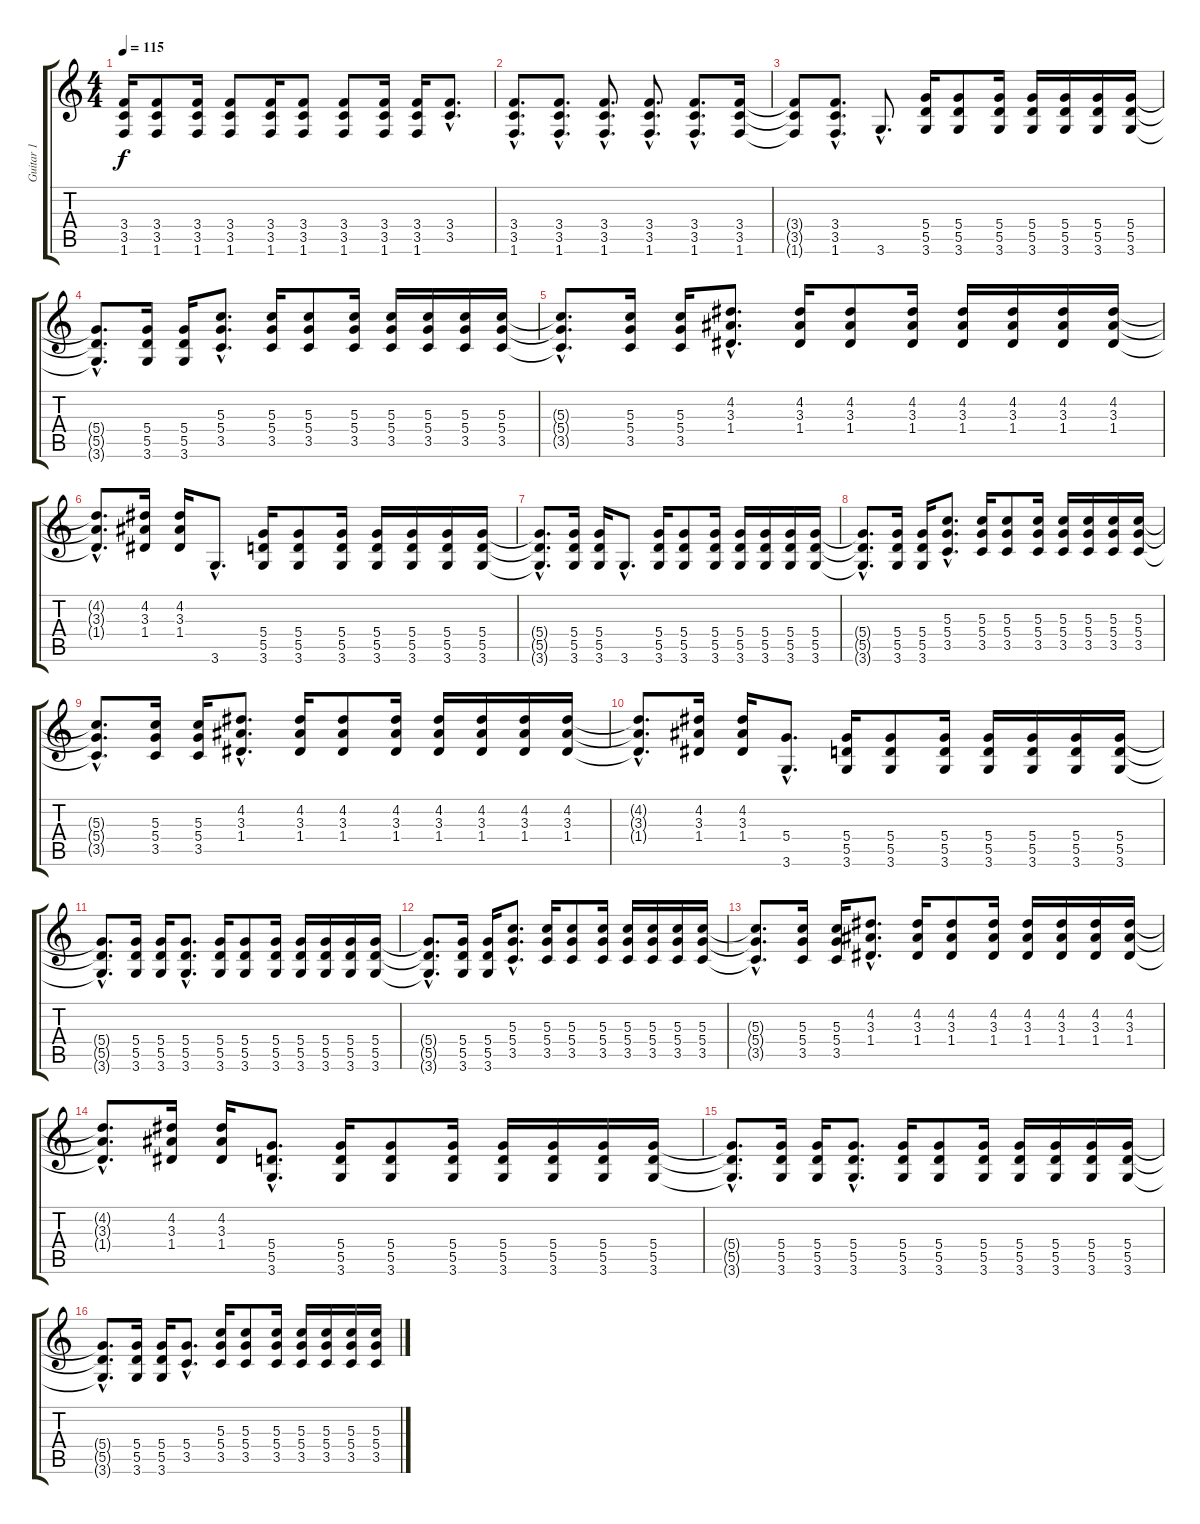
\track ("Guitar 1" "Guitar 1") {instrument overdrivenguitar}
\staff {score tabs}
\tuning (E4 B3 G3 D3 A2 E2) {hide}
\ts (4 4)
\tempo 115
\clef g2
\ks c
(3.4{t} 3.5{t} 1.6{t}).16{dy f} (3.4 3.5 1.6).8 (3.4 3.5 1.6).16 (3.4 3.5 1.6).8 (3.4 3.5 1.6).16 (3.4 3.5 1.6).8 (3.4 3.5 1.6).8 (3.4 3.5 1.6).16 (3.4 3.5 1.6).16 (3.4{hac} 3.5{hac}).8{d} |
(3.4{hac} 3.5{hac} 1.6{hac}).8{d} (3.4{hac} 3.5{hac} 1.6{hac}).8{d} (3.4{hac} 3.5{hac} 1.6{hac}).8{d} (3.4{hac} 3.5{hac} 1.6{hac}).8{d} (3.4{hac} 3.5{hac} 1.6{hac}).8{d} (3.4 3.5 1.6).16 |
(3.4{t} 3.5{t} 1.6{t}).8 (3.4{hac} 3.5{hac} 1.6{hac}).8{d} 3.6{hac}.8{d} (5.4 5.5 3.6).16 (5.4 5.5 3.6).8 (5.4 5.5 3.6).16 (5.4 5.5 3.6).16 (5.4 5.5 3.6).16 (5.4 5.5 3.6).16 (5.4 5.5 3.6).16 |
(5.4{hac t} 5.5{hac t} 3.6{hac t}).8{d} (5.4 5.5 3.6).16 (5.4 5.5 3.6).16 (5.3{hac} 5.4{hac} 3.5{hac}).8{d} (5.3 5.4 3.5).16 (5.3 5.4 3.5).8 (5.3 5.4 3.5).16 (5.3 5.4 3.5).16 (5.3 5.4 3.5).16 (5.3 5.4 3.5).16 (5.3 5.4 3.5).16 |
(5.3{hac t} 5.4{hac t} 3.5{hac t}).8{d} (5.3 5.4 3.5).16 (5.3 5.4 3.5).16 (4.2{hac} 3.3{hac} 1.4{hac}).8{d} (4.2 3.3 1.4).16 (4.2 3.3 1.4).8 (4.2 3.3 1.4).16 (4.2 3.3 1.4).16 (4.2 3.3 1.4).16 (4.2 3.3 1.4).16 (4.2 3.3 1.4).16 |
(4.2{hac t} 3.3{hac t} 1.4{hac t}).8{d} (4.2 3.3 1.4).16 (4.2 3.3 1.4).16 3.6{hac}.8{d} (5.4 5.5 3.6).16 (5.4 5.5 3.6).8 (5.4 5.5 3.6).16 (5.4 5.5 3.6).16 (5.4 5.5 3.6).16 (5.4 5.5 3.6).16 (5.4 5.5 3.6).16 |
(5.4{hac t} 5.5{hac t} 3.6{hac t}).8{d} (5.4 5.5 3.6).16 (5.4 5.5 3.6).16 3.6{hac}.8{d} (5.4 5.5 3.6).16 (5.4 5.5 3.6).8 (5.4 5.5 3.6).16 (5.4 5.5 3.6).16 (5.4 5.5 3.6).16 (5.4 5.5 3.6).16 (5.4 5.5 3.6).16 |
(5.4{hac t} 5.5{hac t} 3.6{hac t}).8{d} (5.4 5.5 3.6).16 (5.4 5.5 3.6).16 (5.3{hac} 5.4{hac} 3.5{hac}).8{d} (5.3 5.4 3.5).16 (5.3 5.4 3.5).8 (5.3 5.4 3.5).16 (5.3 5.4 3.5).16 (5.3 5.4 3.5).16 (5.3 5.4 3.5).16 (5.3 5.4 3.5).16 |
(5.3{hac t} 5.4{hac t} 3.5{hac t}).8{d} (5.3 5.4 3.5).16 (5.3 5.4 3.5).16 (4.2{hac} 3.3{hac} 1.4{hac}).8{d} (4.2 3.3 1.4).16 (4.2 3.3 1.4).8 (4.2 3.3 1.4).16 (4.2 3.3 1.4).16 (4.2 3.3 1.4).16 (4.2 3.3 1.4).16 (4.2 3.3 1.4).16 |
(4.2{hac t} 3.3{hac t} 1.4{hac t}).8{d} (4.2 3.3 1.4).16 (4.2 3.3 1.4).16 (5.4{hac} 3.6{hac}).8{d} (5.4 5.5 3.6).16 (5.4 5.5 3.6).8 (5.4 5.5 3.6).16 (5.4 5.5 3.6).16 (5.4 5.5 3.6).16 (5.4 5.5 3.6).16 (5.4 5.5 3.6).16 |
(5.4{hac t} 5.5{hac t} 3.6{hac t}).8{d} (5.4 5.5 3.6).16 (5.4 5.5 3.6).16 (5.4{hac} 5.5{hac} 3.6{hac}).8{d} (5.4 5.5 3.6).16 (5.4 5.5 3.6).8 (5.4 5.5 3.6).16 (5.4 5.5 3.6).16 (5.4 5.5 3.6).16 (5.4 5.5 3.6).16 (5.4 5.5 3.6).16 |
(5.4{hac t} 5.5{hac t} 3.6{hac t}).8{d} (5.4 5.5 3.6).16 (5.4 5.5 3.6).16 (5.3{hac} 5.4{hac} 3.5{hac}).8{d} (5.3 5.4 3.5).16 (5.3 5.4 3.5).8 (5.3 5.4 3.5).16 (5.3 5.4 3.5).16 (5.3 5.4 3.5).16 (5.3 5.4 3.5).16 (5.3 5.4 3.5).16 |
(5.3{hac t} 5.4{hac t} 3.5{hac t}).8{d} (5.3 5.4 3.5).16 (5.3 5.4 3.5).16 (4.2{hac} 3.3{hac} 1.4{hac}).8{d} (4.2 3.3 1.4).16 (4.2 3.3 1.4).8 (4.2 3.3 1.4).16 (4.2 3.3 1.4).16 (4.2 3.3 1.4).16 (4.2 3.3 1.4).16 (4.2 3.3 1.4).16 |
(4.2{hac t} 3.3{hac t} 1.4{hac t}).8{d} (4.2 3.3 1.4).16 (4.2 3.3 1.4).16 (5.4{hac} 5.5{hac} 3.6{hac}).8{d} (5.4 5.5 3.6).16 (5.4 5.5 3.6).8 (5.4 5.5 3.6).16 (5.4 5.5 3.6).16 (5.4 5.5 3.6).16 (5.4 5.5 3.6).16 (5.4 5.5 3.6).16 |
(5.4{hac t} 5.5{hac t} 3.6{hac t}).8{d} (5.4 5.5 3.6).16 (5.4 5.5 3.6).16 (5.4{hac} 5.5{hac} 3.6{hac}).8{d} (5.4 5.5 3.6).16 (5.4 5.5 3.6).8 (5.4 5.5 3.6).16 (5.4 5.5 3.6).16 (5.4 5.5 3.6).16 (5.4 5.5 3.6).16 (5.4 5.5 3.6).16 |
(5.4{hac t} 5.5{hac t} 3.6{hac t}).8{d} (5.4 5.5 3.6).16 (5.4 5.5 3.6).16 (5.4{hac} 3.5{hac}).8{d} (5.3 5.4 3.5).16 (5.3 5.4 3.5).8 (5.3 5.4 3.5).16 (5.3 5.4 3.5).16 (5.3 5.4 3.5).16 (5.3 5.4 3.5).16 (5.3 5.4 3.5).16
